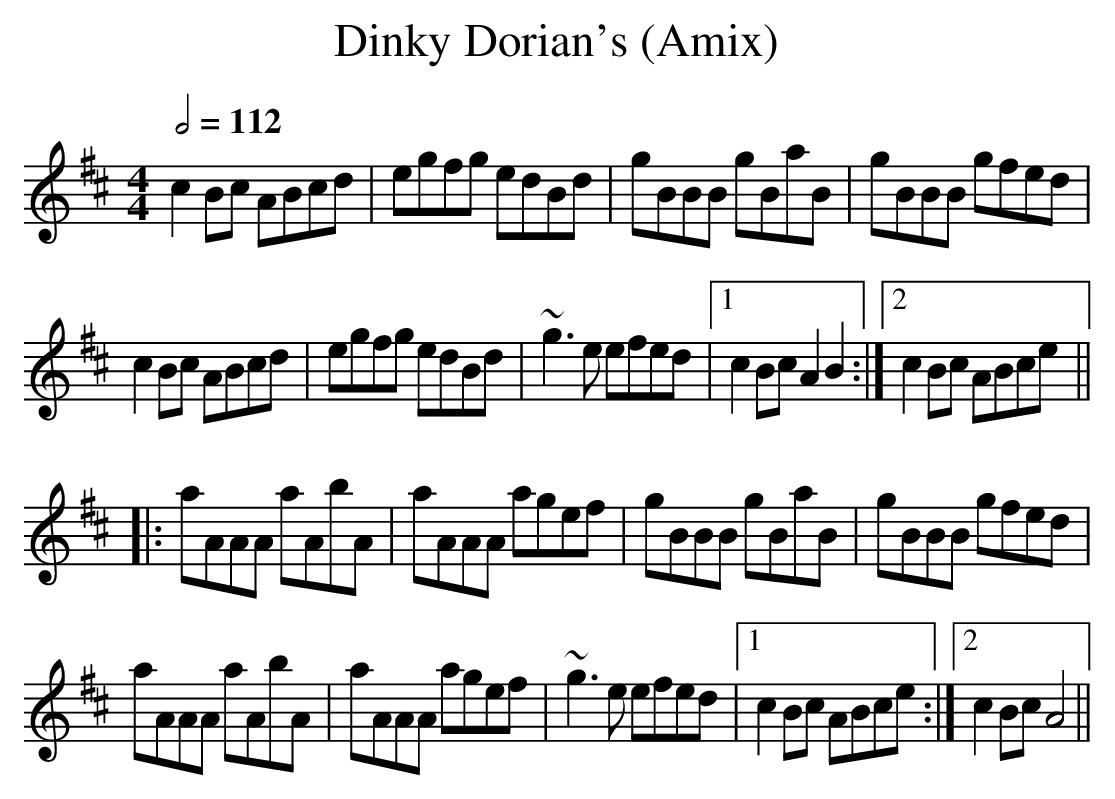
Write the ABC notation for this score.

X:1
T:Dinky Dorian's (Amix)
Q:1/2=112
M:4/4
L:1/8
K:Amix
c2Bc ABcd|egfg edBd|gBBB gBaB|gBBB gfed|
c2Bc ABcd|egfg edBd|~g3e efed|1c2Bc A2B2:|2c2Bc ABce||
|:aAAA aAbA|aAAA agef|gBBB gBaB|gBBB gfed|
aAAA aAbA|aAAA agef|~g3e efed|1c2Bc ABce:|2c2Bc A4||
